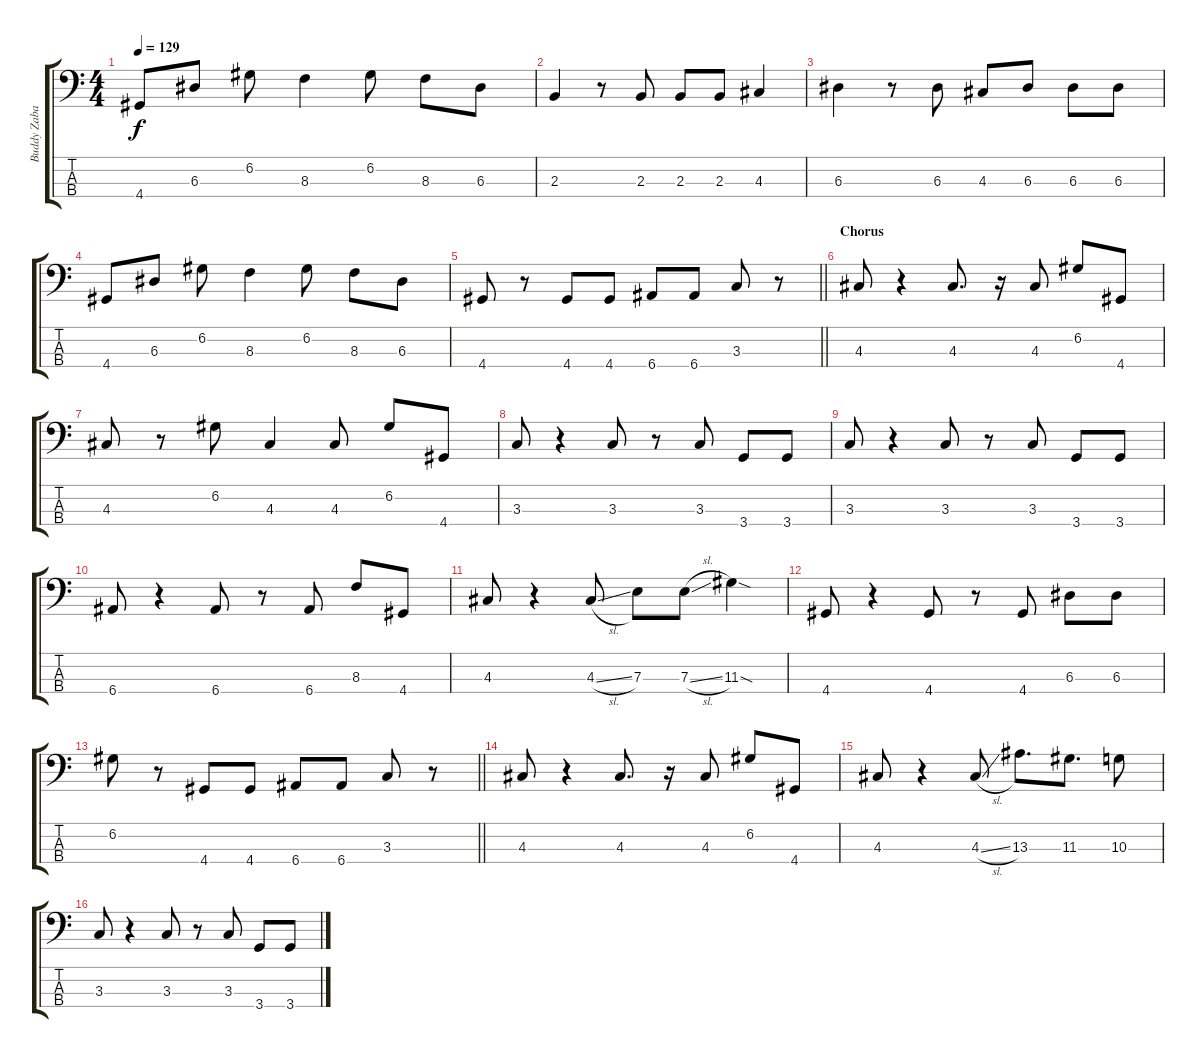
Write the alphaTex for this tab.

\track ("Buddy Zabala(Bass)" "Buddy Zaba") {instrument electricbassfinger}
\staff {score tabs}
\tuning (G2 D2 A1 E1) {hide}
\ts (4 4)
\tempo 129
\clef f4
\ks c
4.4.8{dy f} 6.3.8 6.2.8 8.3.4 6.2.8 8.3.8 6.3.8 |
2.3.4 r.8 2.3.8 2.3.8 2.3.8 4.3.4 |
6.3.4 r.8 6.3.8 4.3.8 6.3.8 6.3.8 6.3.8 |
4.4.8 6.3.8 6.2.8 8.3.4 6.2.8 8.3.8 6.3.8 |
\barLineRight lightlight
4.4.8 r.8 4.4.8 4.4.8 6.4.8 6.4.8 3.3.8 r.8 |
\section ("" "Chorus")
4.3.8 r.4 4.3.8{d} r.16 4.3.8 6.2.8 4.4.8 |
4.3.8 r.8 6.2.8 4.3.4 4.3.8 6.2.8 4.4.8 |
3.3.8 r.4 3.3.8 r.8 3.3.8 3.4.8 3.4.8 |
3.3.8 r.4 3.3.8 r.8 3.3.8 3.4.8 3.4.8 |
6.4.8 r.4 6.4.8 r.8 6.4.8 8.3.8 4.4.8 |
4.3.8 r.4 4.3{sl}.8 7.3.8 7.3{sl}.8 11.3{sod}.4 |
4.4.8 r.4 4.4.8 r.8 4.4.8 6.3.8 6.3.8 |
\barLineRight lightlight
6.2.8 r.8 4.4.8 4.4.8 6.4.8 6.4.8 3.3.8 r.8 |
4.3.8 r.4 4.3.8{d} r.16 4.3.8 6.2.8 4.4.8 |
4.3.8 r.4 4.3{sl}.8 13.3.8{d} 11.3.8{d} 10.3.8 |
3.3.8 r.4 3.3.8 r.8 3.3.8 3.4.8 3.4.8
